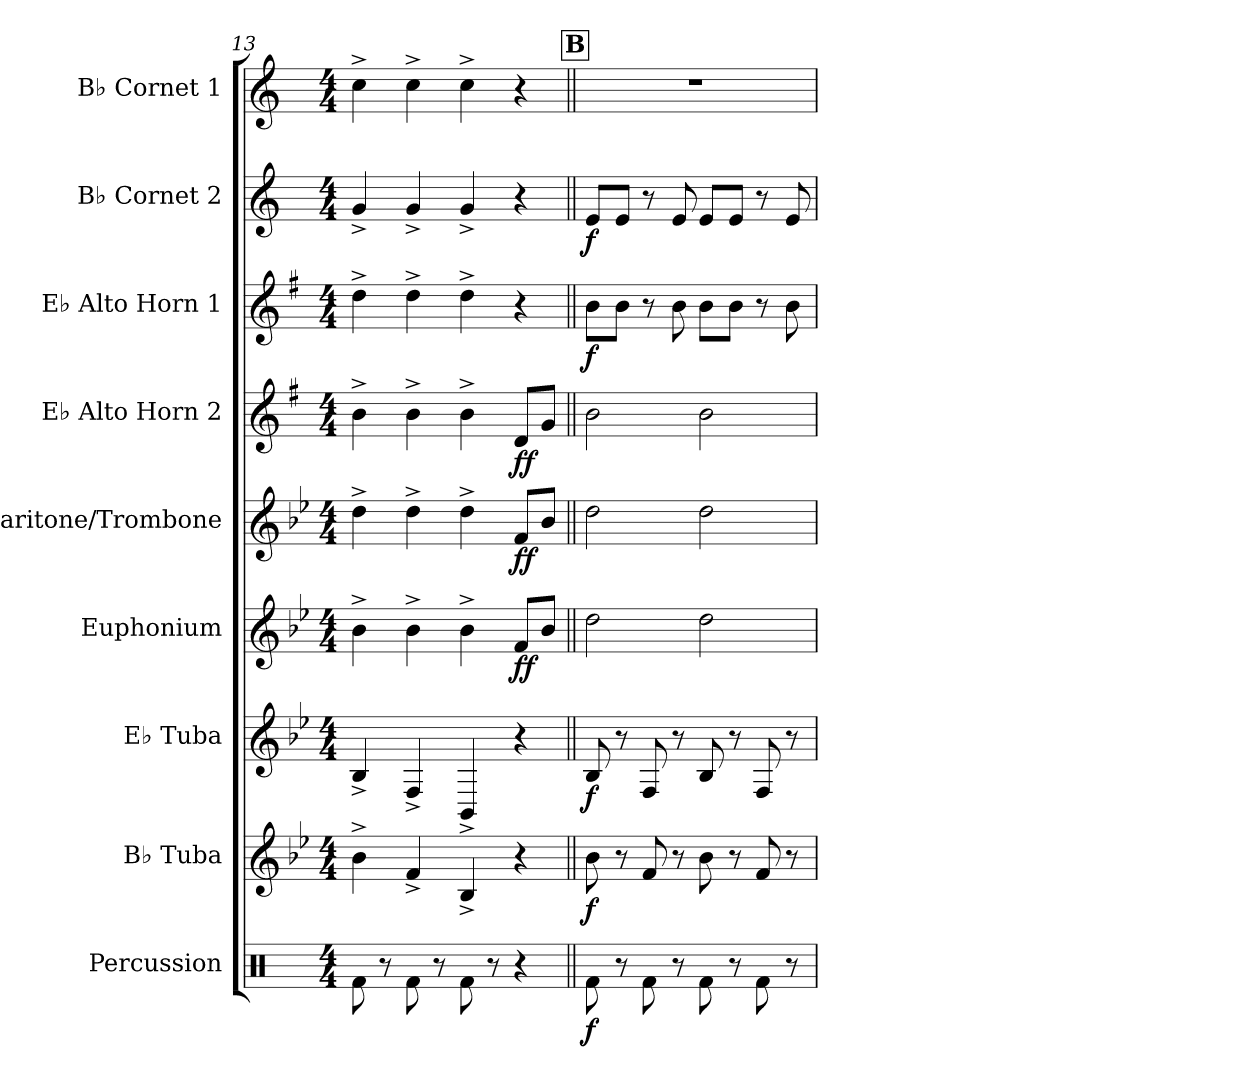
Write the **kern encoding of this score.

**kern	**dynam	**kern	**dynam	**kern	**dynam	**kern	**dynam	**kern	**dynam	**kern	**dynam	**kern	**dynam	**kern	**dynam	**kern
*part9	*part9	*part8	*part8	*part7	*part7	*part6	*part6	*part5	*part5	*part4	*part4	*part3	*part3	*part2	*part2	*part1
*staff9	*staff9	*staff8	*staff8	*staff7	*staff7	*staff6	*staff6	*staff5	*staff5	*staff4	*staff4	*staff3	*staff3	*staff2	*staff2	*staff1
*I"Percussion	*	*I"B♭ Tuba	*	*I"E♭ Tuba	*	*I"Euphonium	*	*I"Baritone/Trombone	*	*I"E♭ Alto Horn 2	*	*I"E♭ Alto Horn 1	*	*I"B♭ Cornet 2	*	*I"B♭ Cornet 1
*I'Perc.	*	*I'B♭ Tu.	*	*I'E♭ Tu.	*	*I'Euph.	*	*I'Bar./Trb.	*	*I'E♭ A. Hn. 2	*	*I'E♭ A. Hn. 1	*	*I'B♭ Cnt. 2	*	*I'B♭ Cnt. 1
!!LO:PB:g=z
*clefX	*	*clefG2	*	*clefG2	*	*clefG2	*	*clefG2	*	*clefG2	*	*clefG2	*	*clefG2	*	*clefG2
*	*	*ITrd15c26	*	*ITrd12c21	*	*ITrd8c14	*	*ITrd8c14	*	*ITrd5c9	*	*ITrd5c9	*	*ITrd1c2	*	*ITrd1c2
*k[]	*	*k[b-e-]	*	*k[b-e-]	*	*k[b-e-]	*	*k[b-e-]	*	*k[b-e-]	*	*k[b-e-]	*	*k[b-e-]	*	*k[b-e-]
*M4/4	*	*M4/4	*	*M4/4	*	*M4/4	*	*M4/4	*	*M4/4	*	*M4/4	*	*M4/4	*	*M4/4
=13	=13	=13	=13	=13	=13	=13	=13	=13	=13	=13	=13	=13	=13	=13	=13	=13
8Rf\	.	4BB-^\	.	4BB-^/	.	4B-^\	.	4d^\	.	4d^\	.	4f^\	.	4f^/	.	4b-^\
8r	.	.	.	.	.	.	.	.	.	.	.	.	.	.	.	.
8Rf\	.	4FF^/	.	4FF^/	.	4B-^\	.	4d^\	.	4d^\	.	4f^\	.	4f^/	.	4b-^\
8r	.	.	.	.	.	.	.	.	.	.	.	.	.	.	.	.
8Rf\	.	4BBB-^/	.	4BBB-^/	.	4B-^\	.	4d^\	.	4d^\	.	4f^\	.	4f^/	.	4b-^\
8r	.	.	.	.	.	.	.	.	.	.	.	.	.	.	.	.
!	!	!	!	!	!	!	!LO:DY:b	!	!LO:DY:b	!	!LO:DY:b	!	!	!	!	!
4r	.	4r	.	4r	.	8F/L	ff	8F/L	ff	8F/L	ff	4r	.	4r	.	4r
.	.	.	.	.	.	8B-/J	.	8B-/J	.	8B-/J	.	.	.	.	.	.
!!LO:REH:place=s1:a:B:fs=14:t=B
=14||	=14||	=14||	=14||	=14||	=14||	=14||	=14||	=14||	=14||	=14||	=14||	=14||	=14||	=14||	=14||	=14||
!	!LO:DY:b	!	!LO:DY:b	!	!LO:DY:b	!	!	!	!	!	!	!	!LO:DY:b	!	!LO:DY:b	!
8Rf\	f	8BB-\	f	8BB-/	f	2d\	.	2d\	.	2d\	.	8d\L	f	8d/L	f	1r
8r	.	8r	.	8r	.	.	.	.	.	.	.	8d\J	.	8d/J	.	.
8Rf\	.	8FF/	.	8FF/	.	.	.	.	.	.	.	8r	.	8r	.	.
8r	.	8r	.	8r	.	.	.	.	.	.	.	8d\	.	8d/	.	.
8Rf\	.	8BB-\	.	8BB-/	.	2d\	.	2d\	.	2d\	.	8d\L	.	8d/L	.	.
8r	.	8r	.	8r	.	.	.	.	.	.	.	8d\J	.	8d/J	.	.
8Rf\	.	8FF/	.	8FF/	.	.	.	.	.	.	.	8r	.	8r	.	.
8r	.	8r	.	8r	.	.	.	.	.	.	.	8d\	.	8d/	.	.
=	=	=	=	=	=	=	=	=	=	=	=	=	=	=	=	=
*-	*-	*-	*-	*-	*-	*-	*-	*-	*-	*-	*-	*-	*-	*-	*-	*-
